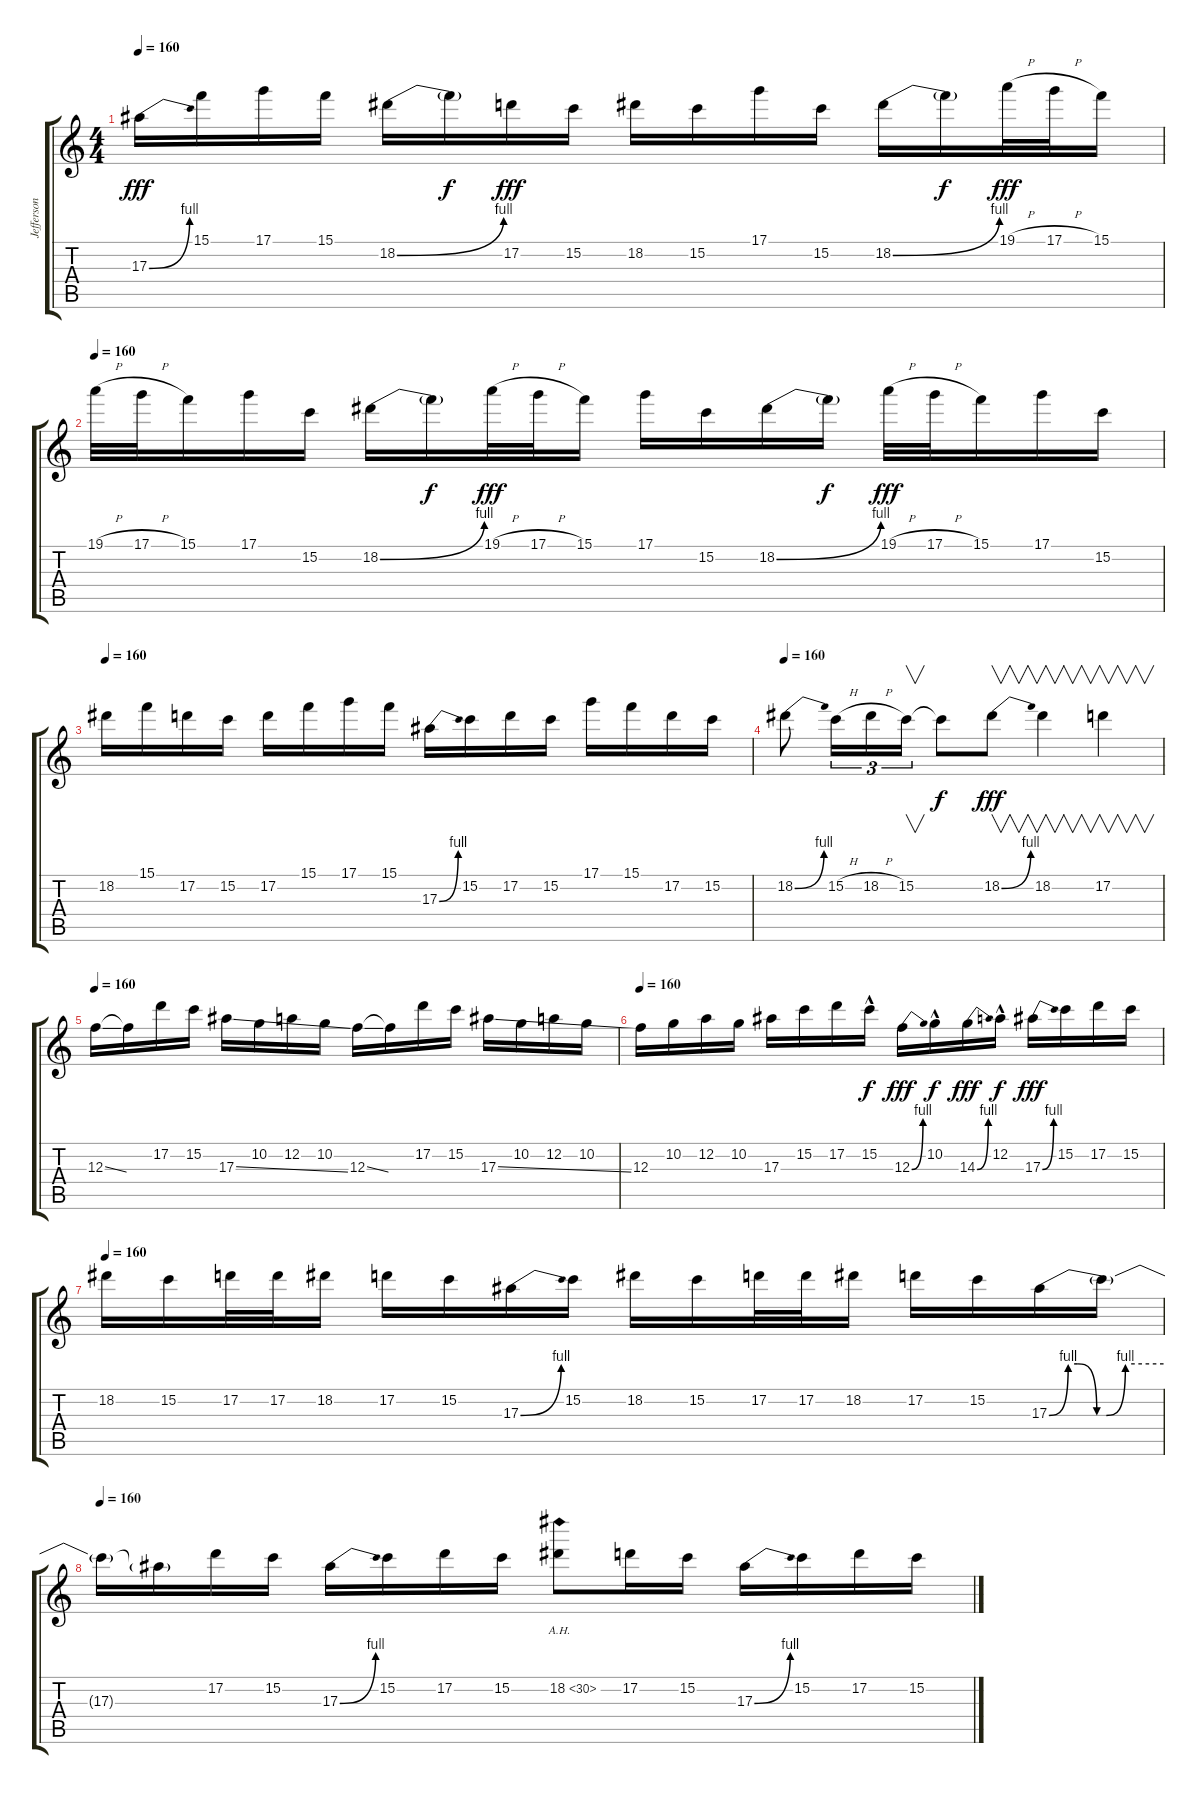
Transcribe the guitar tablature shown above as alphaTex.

\track ("Jefferson solo + fills" "Jefferson ") {instrument overdrivenguitar}
\staff {score tabs}
\tuning (D4 A3 F3 C3 G2 D2) {hide}
\ts (4 4)
\tempo 160
\clef g2
\ks c
17.3{be (bend 0 0 60 4)}.16{dy fff} 15.1.16 17.1.16 15.1.16 18.2{be (bend 0 0 60 4)}.16 18.2{t}.16{dy f} 17.2.16{dy fff} 15.2.16 18.2.16 15.2.16 17.1.16 15.2.16 18.2{be (bend 0 0 60 4)}.16 18.2{t}.16{dy f} 19.1{h}.32{dy fff} 17.1{h}.32 15.1.16 |
\tempo 160
19.1{h}.32 17.1{h}.32 15.1.16 17.1.16 15.2.16 18.2{be (bend 0 0 60 4)}.16 18.2{t}.16{dy f} 19.1{h}.32{dy fff} 17.1{h}.32 15.1.16 17.1.16 15.2.16 18.2{be (bend 0 0 60 4)}.16 18.2{t}.16{dy f} 19.1{h}.32{dy fff} 17.1{h}.32 15.1.16 17.1.16 15.2.16 |
\tempo 160
18.2.16 15.1.16 17.2.16 15.2.16 17.2.16 15.1.16 17.1.16 15.1.16 17.3{be (bend 0 0 60 4)}.16 15.2.16 17.2.16 15.2.16 17.1.16 15.1.16 17.2.16 15.2.16 |
\tempo 160
18.2{be (bend 0 0 60 4)}.8 15.2{h}.16{tu (3 2)} 18.2{h}.16{tu (3 2)} 15.2.16{v tu (3 2)} 15.2{t}.8{dy f} 18.2{be (bend 0 0 60 4)}.8{v dy fff} 18.2.4{v} 17.2.4{v} |
\tempo 160
12.3{ss}.16 12.3{t}.16 17.2.16 15.2.16 17.3{ss}.16 10.2.16 12.2.16 10.2.16 12.3{ss}.16 12.3{t}.16 17.2.16 15.2.16 17.3{ss}.16 10.2.16 12.2.16 10.2.16 |
\tempo 160
12.3.16 10.2.16 12.2.16 10.2.16 17.3.16 15.2.16 17.2.16 15.2{hac}.16{dy f} 12.3{be (bend 0 0 60 4)}.16{dy fff} 10.2{hac}.16{dy f} 14.3{be (bend 0 0 60 4)}.16{dy fff} 12.2{hac}.16{dy f} 17.3{be (bend 0 0 60 4)}.16{dy fff} 15.2.16 17.2.16 15.2.16 |
\tempo 160
18.2.16 15.2.16 17.2.32 17.2.32 18.2.16 17.2.16 15.2.16 17.3{be (bend 0 0 60 4)}.16 15.2.16 18.2.16 15.2.16 17.2.32 17.2.32 18.2.16 17.2.16 15.2.16 17.3{be (custom 0 0 10 4 15 4 25 0 30 0 40 4 60 4)}.16 17.3{t}.16 |
\tempo 160
17.3{t}.16 17.3{t}.16 17.2.16 15.2.16 17.3{be (bend 0 0 60 4)}.16 15.2.16 17.2.16 15.2.16 18.2{ah 12}.8 17.2.16 15.2.16 17.3{be (bend 0 0 60 4)}.16 15.2.16 17.2.16 15.2.16
